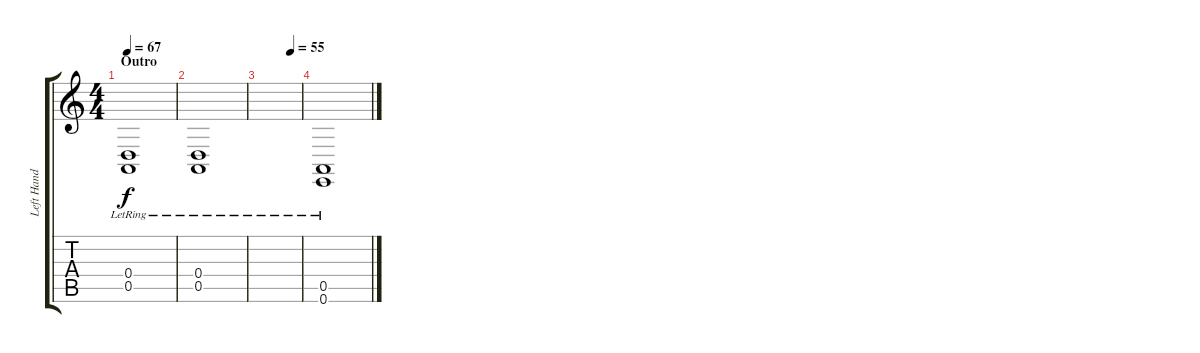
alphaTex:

\track ("Left Hand" "Left Hand") {instrument acousticgrandpiano}
\staff {score tabs}
\tuning (E4 B3 G3 D3 A2 E2) {hide}
\ts (4 4)
\section ("" "Outro")
\tempo 67
\clef g2
\ks c
(0.4{lr} 0.5{lr}).1{dy f} |
(0.4{lr} 0.5{lr}).1 |
\tempo (55 0.75)
|
(0.5{lr} 0.6{lr}).1
